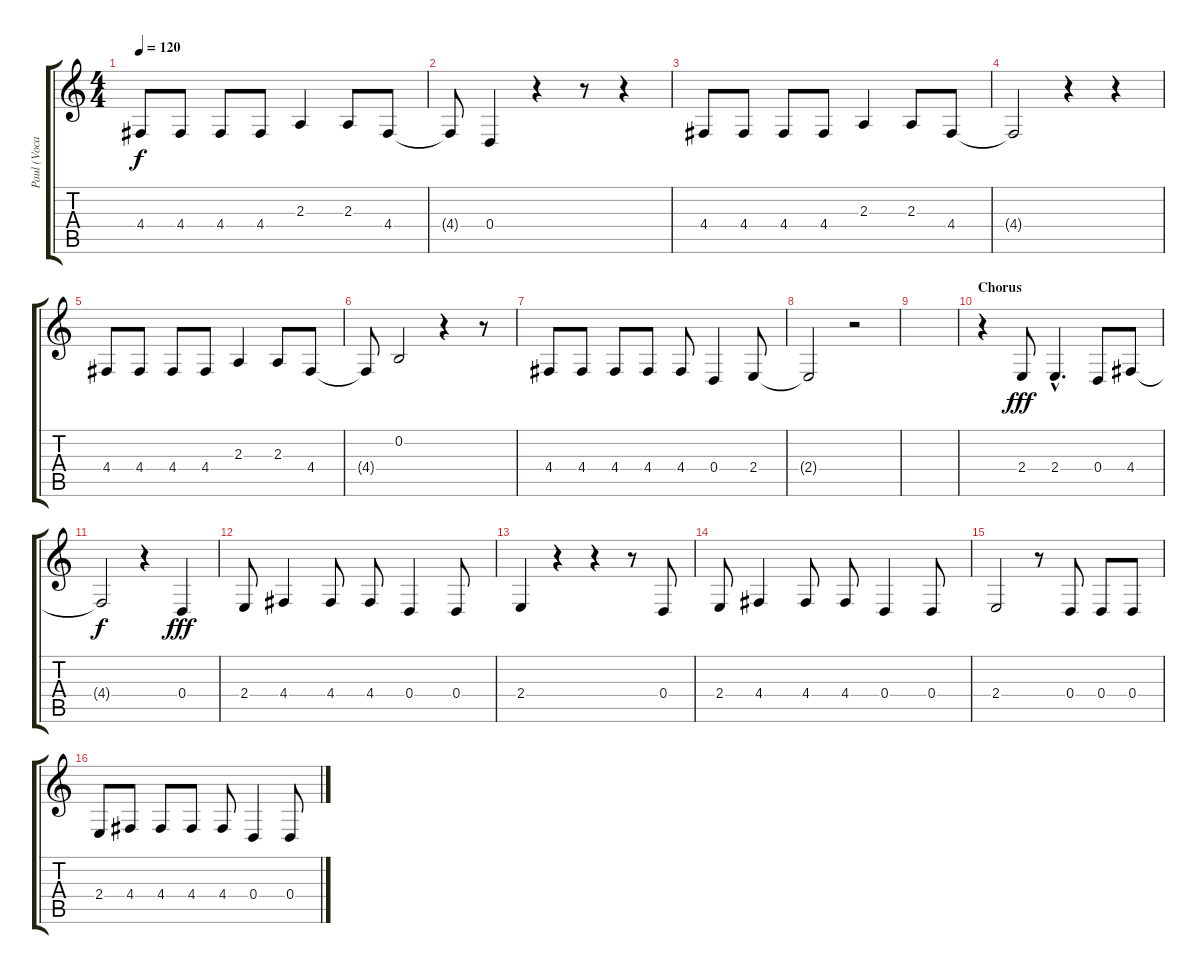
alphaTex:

\track ("Paul (Vocals)" "Paul (Voca") {instrument tenorsax}
\staff {score tabs}
\tuning (E4 B3 G3 D3 A2 E2) {hide}
\ts (4 4)
\tempo 120
\clef g2
\ks c
4.4.8{dy f volume 14} 4.4.8 4.4.8 4.4.8 2.3.4 2.3.8 4.4.8 |
4.4{t}.8 0.4.4 r.4 r.8 r.4 |
4.4.8 4.4.8 4.4.8 4.4.8 2.3.4 2.3.8 4.4.8 |
4.4{t}.2 r.4 r.4 |
4.4.8 4.4.8 4.4.8 4.4.8 2.3.4 2.3.8 4.4.8 |
4.4{t}.8 0.2.2 r.4 r.8 |
4.4.8 4.4.8 4.4.8 4.4.8 4.4.8 0.4.4 2.4.8 |
2.4{t}.2 r.2 |
|
\section ("" "Chorus")
r.4 2.4.8{dy fff} 2.4{hac}.4{d} 0.4.8 4.4.8 |
4.4{t}.2{dy f} r.4 0.4.4{dy fff} |
2.4.8 4.4.4 4.4.8 4.4.8 0.4.4 0.4.8 |
2.4.4 r.4 r.4 r.8 0.4.8 |
2.4.8 4.4.4 4.4.8 4.4.8 0.4.4 0.4.8 |
2.4.2 r.8 0.4.8 0.4.8 0.4.8 |
2.4.8 4.4.8 4.4.8 4.4.8 4.4.8 0.4.4 0.4.8
